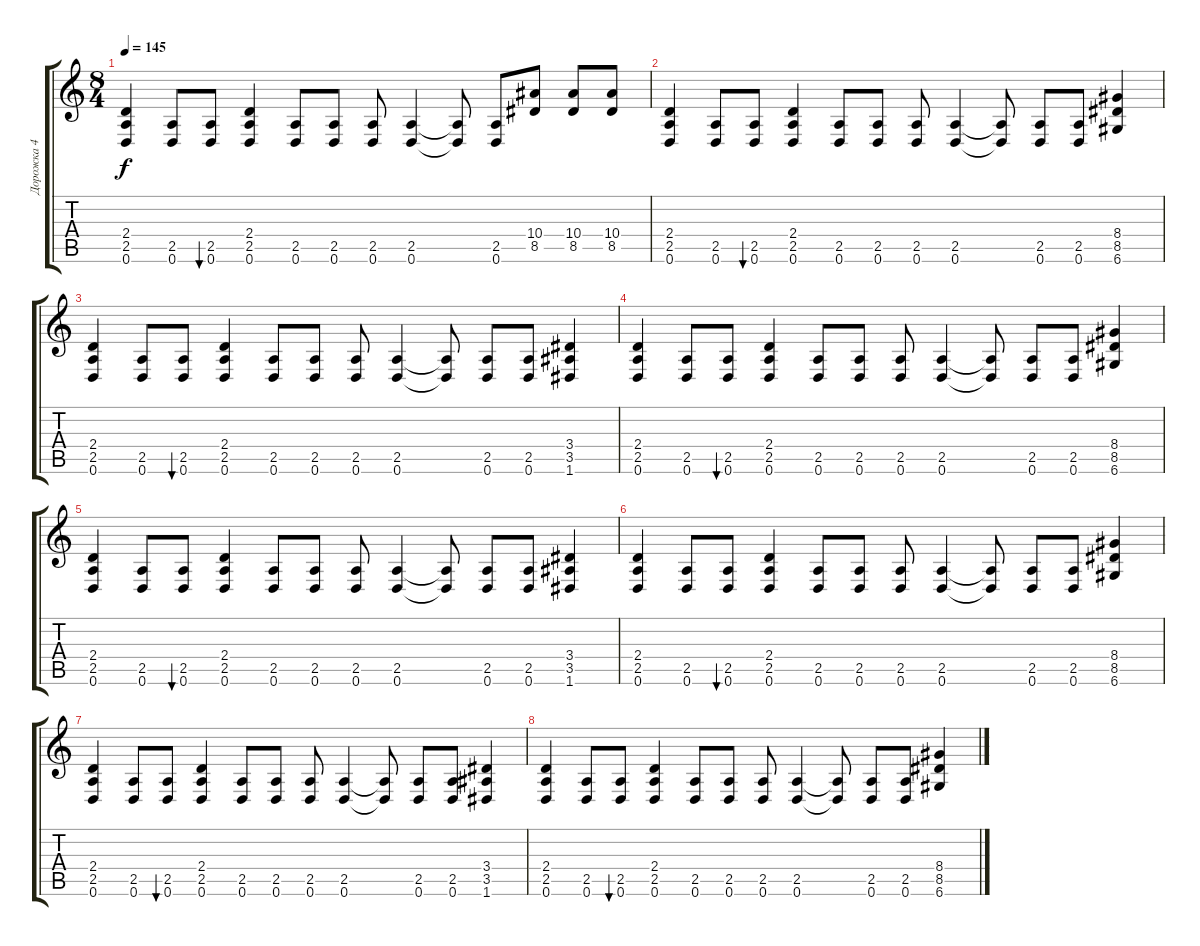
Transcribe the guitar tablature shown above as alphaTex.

\track ("Дорожка 4" "Дорожка 4") {instrument distortionguitar}
\staff {score tabs}
\tuning (D4 A3 F3 C3 G2 D2) {hide}
\ts (8 4)
\tempo 145
\clef g2
\ks c
(2.4 2.5 0.6).4{dy f} (2.5 0.6).8 (2.5 0.6).8{bu 120} (2.4 2.5 0.6).4 (2.5 0.6).8 (2.5 0.6).8 (2.5 0.6).8 (2.5 0.6).4 (2.5{t} 0.6{t}).8 (2.5 0.6).8 (10.4 8.5).8 (10.4 8.5).8 (10.4 8.5).8 |
(2.4 2.5 0.6).4 (2.5 0.6).8 (2.5 0.6).8{bu 120} (2.4 2.5 0.6).4 (2.5 0.6).8 (2.5 0.6).8 (2.5 0.6).8 (2.5 0.6).4 (2.5{t} 0.6{t}).8 (2.5 0.6).8 (2.5 0.6).8 (8.4 8.5 6.6).4 |
(2.4 2.5 0.6).4 (2.5 0.6).8 (2.5 0.6).8{bu 120} (2.4 2.5 0.6).4 (2.5 0.6).8 (2.5 0.6).8 (2.5 0.6).8 (2.5 0.6).4 (2.5{t} 0.6{t}).8 (2.5 0.6).8 (2.5 0.6).8 (3.4 3.5 1.6).4 |
(2.4 2.5 0.6).4 (2.5 0.6).8 (2.5 0.6).8{bu 120} (2.4 2.5 0.6).4 (2.5 0.6).8 (2.5 0.6).8 (2.5 0.6).8 (2.5 0.6).4 (2.5{t} 0.6{t}).8 (2.5 0.6).8 (2.5 0.6).8 (8.4 8.5 6.6).4 |
(2.4 2.5 0.6).4 (2.5 0.6).8 (2.5 0.6).8{bu 120} (2.4 2.5 0.6).4 (2.5 0.6).8 (2.5 0.6).8 (2.5 0.6).8 (2.5 0.6).4 (2.5{t} 0.6{t}).8 (2.5 0.6).8 (2.5 0.6).8 (3.4 3.5 1.6).4 |
(2.4 2.5 0.6).4 (2.5 0.6).8 (2.5 0.6).8{bu 120} (2.4 2.5 0.6).4 (2.5 0.6).8 (2.5 0.6).8 (2.5 0.6).8 (2.5 0.6).4 (2.5{t} 0.6{t}).8 (2.5 0.6).8 (2.5 0.6).8 (8.4 8.5 6.6).4 |
(2.4 2.5 0.6).4 (2.5 0.6).8 (2.5 0.6).8{bu 120} (2.4 2.5 0.6).4 (2.5 0.6).8 (2.5 0.6).8 (2.5 0.6).8 (2.5 0.6).4 (2.5{t} 0.6{t}).8 (2.5 0.6).8 (2.5 0.6).8 (3.4 3.5 1.6).4 |
(2.4 2.5 0.6).4 (2.5 0.6).8 (2.5 0.6).8{bu 120} (2.4 2.5 0.6).4 (2.5 0.6).8 (2.5 0.6).8 (2.5 0.6).8 (2.5 0.6).4 (2.5{t} 0.6{t}).8 (2.5 0.6).8 (2.5 0.6).8 (8.4 8.5 6.6).4
